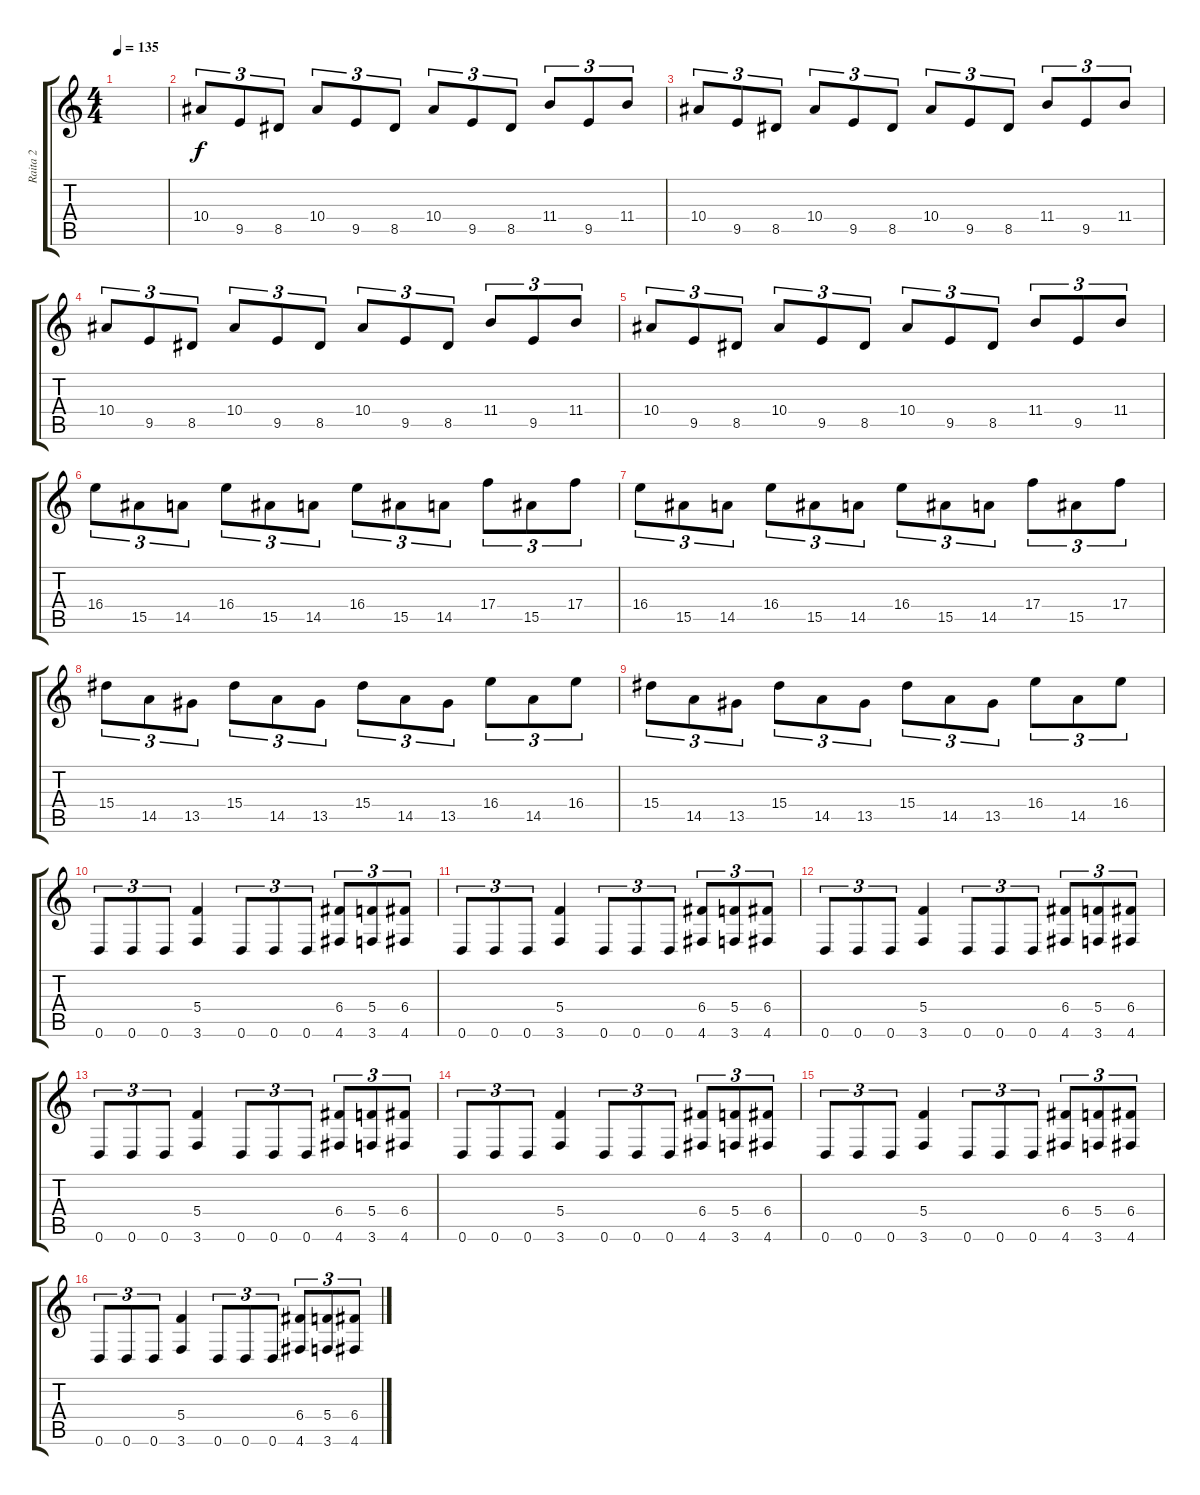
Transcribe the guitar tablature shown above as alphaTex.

\track ("Raita 2" "Raita 2") {instrument distortionguitar}
\staff {score tabs}
\tuning (D4 A3 F3 C3 G2 D2) {hide}
\ts (4 4)
\tempo 135
\clef g2
\ks c
|
10.4.8{tu (3 2)} 9.5.8{tu (3 2)} 8.5.8{tu (3 2)} 10.4.8{tu (3 2)} 9.5.8{tu (3 2)} 8.5.8{tu (3 2)} 10.4.8{tu (3 2)} 9.5.8{tu (3 2)} 8.5.8{tu (3 2)} 11.4.8{tu (3 2)} 9.5.8{tu (3 2)} 11.4.8{tu (3 2)} |
10.4.8{tu (3 2)} 9.5.8{tu (3 2)} 8.5.8{tu (3 2)} 10.4.8{tu (3 2)} 9.5.8{tu (3 2)} 8.5.8{tu (3 2)} 10.4.8{tu (3 2)} 9.5.8{tu (3 2)} 8.5.8{tu (3 2)} 11.4.8{tu (3 2)} 9.5.8{tu (3 2)} 11.4.8{tu (3 2)} |
10.4.8{tu (3 2)} 9.5.8{tu (3 2)} 8.5.8{tu (3 2)} 10.4.8{tu (3 2)} 9.5.8{tu (3 2)} 8.5.8{tu (3 2)} 10.4.8{tu (3 2)} 9.5.8{tu (3 2)} 8.5.8{tu (3 2)} 11.4.8{tu (3 2)} 9.5.8{tu (3 2)} 11.4.8{tu (3 2)} |
10.4.8{tu (3 2)} 9.5.8{tu (3 2)} 8.5.8{tu (3 2)} 10.4.8{tu (3 2)} 9.5.8{tu (3 2)} 8.5.8{tu (3 2)} 10.4.8{tu (3 2)} 9.5.8{tu (3 2)} 8.5.8{tu (3 2)} 11.4.8{tu (3 2)} 9.5.8{tu (3 2)} 11.4.8{tu (3 2)} |
16.4.8{tu (3 2)} 15.5.8{tu (3 2)} 14.5.8{tu (3 2)} 16.4.8{tu (3 2)} 15.5.8{tu (3 2)} 14.5.8{tu (3 2)} 16.4.8{tu (3 2)} 15.5.8{tu (3 2)} 14.5.8{tu (3 2)} 17.4.8{tu (3 2)} 15.5.8{tu (3 2)} 17.4.8{tu (3 2)} |
16.4.8{tu (3 2)} 15.5.8{tu (3 2)} 14.5.8{tu (3 2)} 16.4.8{tu (3 2)} 15.5.8{tu (3 2)} 14.5.8{tu (3 2)} 16.4.8{tu (3 2)} 15.5.8{tu (3 2)} 14.5.8{tu (3 2)} 17.4.8{tu (3 2)} 15.5.8{tu (3 2)} 17.4.8{tu (3 2)} |
15.4.8{tu (3 2)} 14.5.8{tu (3 2)} 13.5.8{tu (3 2)} 15.4.8{tu (3 2)} 14.5.8{tu (3 2)} 13.5.8{tu (3 2)} 15.4.8{tu (3 2)} 14.5.8{tu (3 2)} 13.5.8{tu (3 2)} 16.4.8{tu (3 2)} 14.5.8{tu (3 2)} 16.4.8{tu (3 2)} |
15.4.8{tu (3 2)} 14.5.8{tu (3 2)} 13.5.8{tu (3 2)} 15.4.8{tu (3 2)} 14.5.8{tu (3 2)} 13.5.8{tu (3 2)} 15.4.8{tu (3 2)} 14.5.8{tu (3 2)} 13.5.8{tu (3 2)} 16.4.8{tu (3 2)} 14.5.8{tu (3 2)} 16.4.8{tu (3 2)} |
0.6.8{tu (3 2)} 0.6.8{tu (3 2)} 0.6.8{tu (3 2)} (5.4 3.6).4 0.6.8{tu (3 2)} 0.6.8{tu (3 2)} 0.6.8{tu (3 2)} (6.4 4.6).8{tu (3 2)} (5.4 3.6).8{tu (3 2)} (6.4 4.6).8{tu (3 2)} |
0.6.8{tu (3 2)} 0.6.8{tu (3 2)} 0.6.8{tu (3 2)} (5.4 3.6).4 0.6.8{tu (3 2)} 0.6.8{tu (3 2)} 0.6.8{tu (3 2)} (6.4 4.6).8{tu (3 2)} (5.4 3.6).8{tu (3 2)} (6.4 4.6).8{tu (3 2)} |
0.6.8{tu (3 2)} 0.6.8{tu (3 2)} 0.6.8{tu (3 2)} (5.4 3.6).4 0.6.8{tu (3 2)} 0.6.8{tu (3 2)} 0.6.8{tu (3 2)} (6.4 4.6).8{tu (3 2)} (5.4 3.6).8{tu (3 2)} (6.4 4.6).8{tu (3 2)} |
0.6.8{tu (3 2)} 0.6.8{tu (3 2)} 0.6.8{tu (3 2)} (5.4 3.6).4 0.6.8{tu (3 2)} 0.6.8{tu (3 2)} 0.6.8{tu (3 2)} (6.4 4.6).8{tu (3 2)} (5.4 3.6).8{tu (3 2)} (6.4 4.6).8{tu (3 2)} |
0.6.8{tu (3 2)} 0.6.8{tu (3 2)} 0.6.8{tu (3 2)} (5.4 3.6).4 0.6.8{tu (3 2)} 0.6.8{tu (3 2)} 0.6.8{tu (3 2)} (6.4 4.6).8{tu (3 2)} (5.4 3.6).8{tu (3 2)} (6.4 4.6).8{tu (3 2)} |
0.6.8{tu (3 2)} 0.6.8{tu (3 2)} 0.6.8{tu (3 2)} (5.4 3.6).4 0.6.8{tu (3 2)} 0.6.8{tu (3 2)} 0.6.8{tu (3 2)} (6.4 4.6).8{tu (3 2)} (5.4 3.6).8{tu (3 2)} (6.4 4.6).8{tu (3 2)} |
0.6.8{tu (3 2)} 0.6.8{tu (3 2)} 0.6.8{tu (3 2)} (5.4 3.6).4 0.6.8{tu (3 2)} 0.6.8{tu (3 2)} 0.6.8{tu (3 2)} (6.4 4.6).8{tu (3 2)} (5.4 3.6).8{tu (3 2)} (6.4 4.6).8{tu (3 2)}
